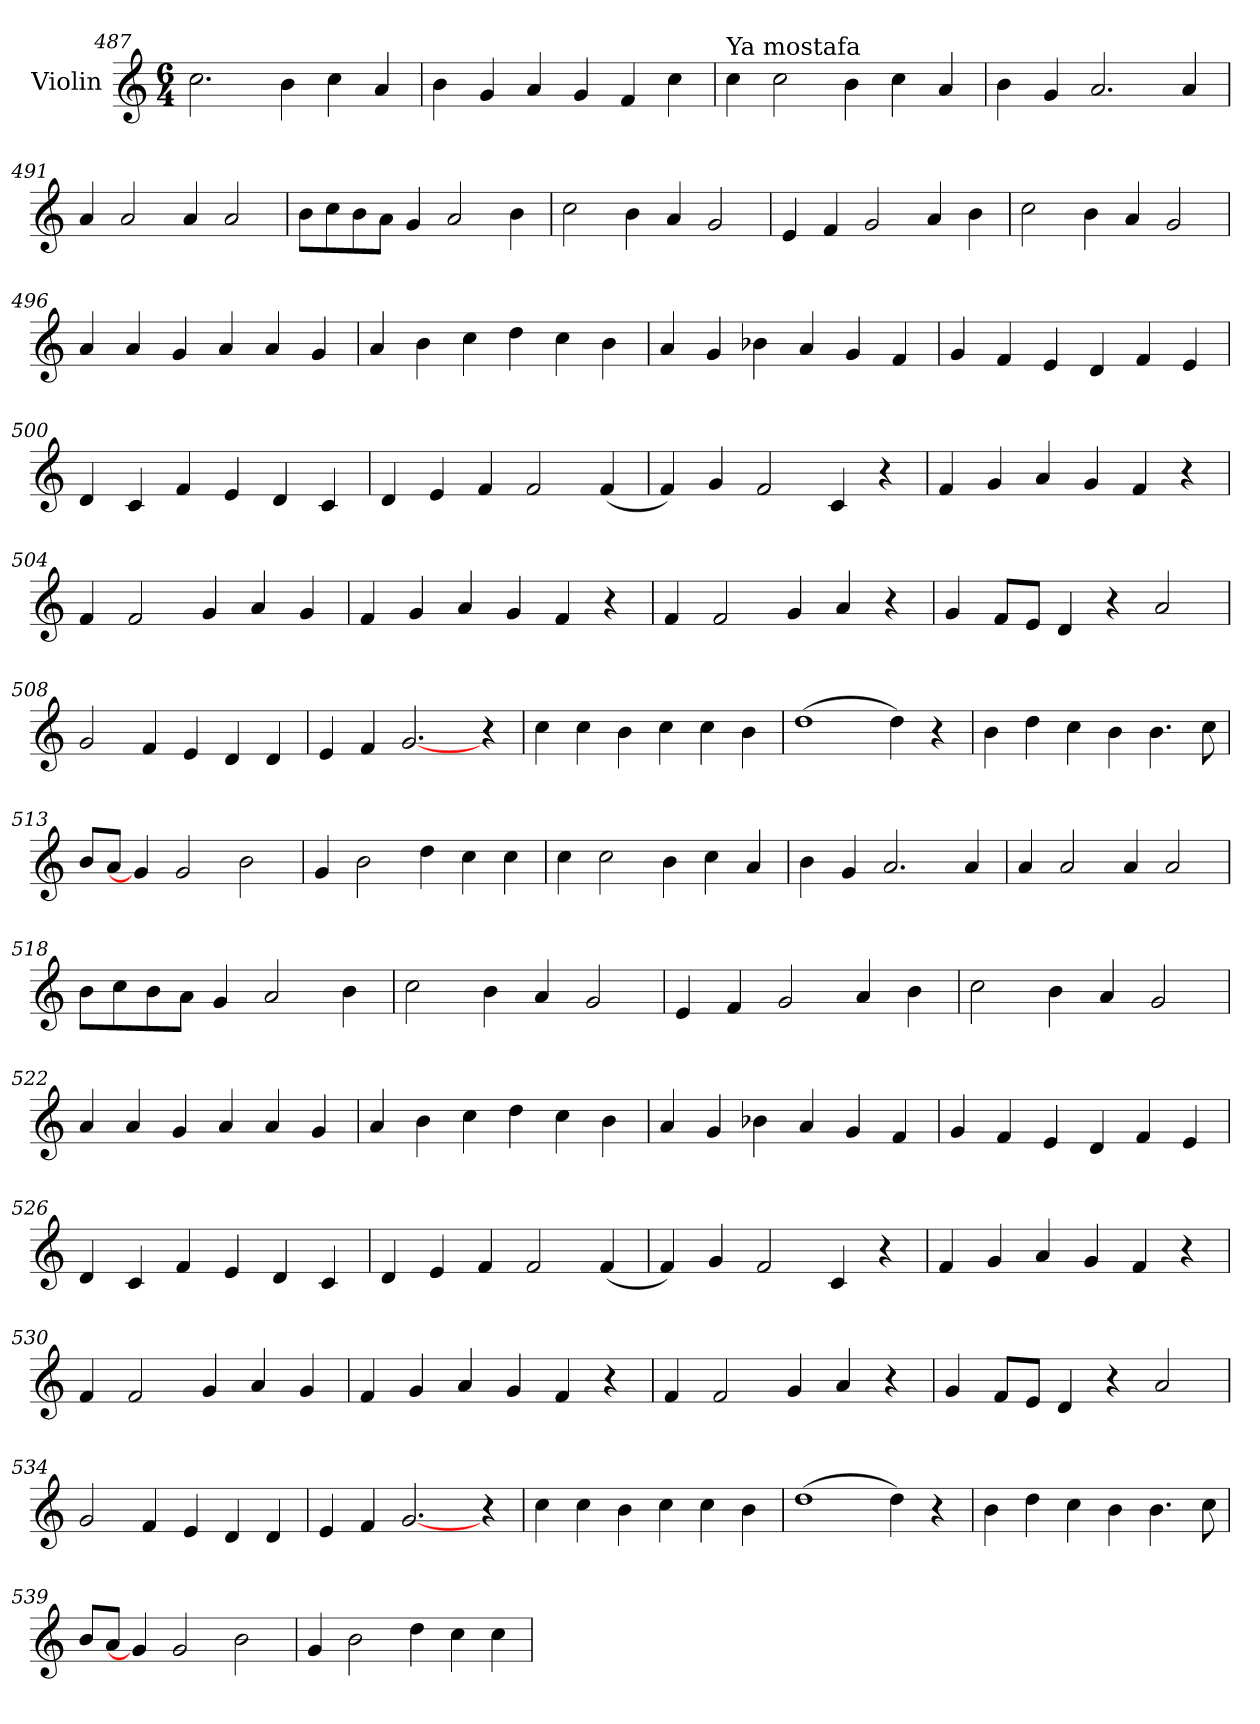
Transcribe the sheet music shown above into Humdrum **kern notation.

**kern
*part1
*staff1
*I"Violin
!!LO:LB:g=z
*clefG2
*k[]
*M6/4
=487
2.cc\
4b\
4cc\
4a/
=488
4b\
4g/
4a/
4g/
4f/
4cc\
=489
*MM120
!LO:TX:a:t=Ya mostafa
4cc\
2cc\
4b\
4cc\
4a/
=490
4b\
4g/
2.a/
4a/
!!LO:LB:g=z
=491
4a/
2a/
4a/
2a/
=492
8b\L
8cc\
8b\
8a\J
4g/
2a/
4b\
=493
2cc\
4b\
4a/
2g/
=494
4e/
4f/
2g/
4a/
4b\
!!LO:PB:g=z
=495
2cc\
4b\
4a/
2g/
=496
4a/
4a/
4g/
4a/
4a/
4g/
=497
4a/
4b\
4cc\
4dd\
4cc\
4b\
=498
4a/
4g/
4b-X\
4a/
4g/
4f/
!!LO:LB:g=z
=499
4g/
4f/
4e/
4d/
4f/
4e/
=500
4d/
4c/
4f/
4e/
4d/
4c/
=501
4d/
4e/
4f/
2f/
(<4f/
=502
4f/)
4g/
2f/
4c/
4r
!!LO:LB:g=z
=503
4f/
4g/
4a/
4g/
4f/
4r
=504
4f/
2f/
4g/
4a/
4g/
=505
4f/
4g/
4a/
4g/
4f/
4r
=506
4f/
2f/
4g/
4a/
4r
!!LO:LB:g=z
=507
4g/
8f/L
8e/J
4d/
4r
2a/
=508
2g/
4f/
4e/
4d/
4d/
=509
4e/
4f/
[2.g/
4r
=510
4cc\
4cc\
4b\
4cc\
4cc\
4b\
!!LO:LB:g=z
=511
(>1dd
4dd\)
4r
=512
4b\
4dd\
4cc\
4b\
4.b\
8cc\
=513
8b/L
8a/J
4g/]
2g/
2b\
=514
4g/
2b\
4dd\
4cc\
4cc\
!!LO:LB:g=z
=515
4cc\
2cc\
4b\
4cc\
4a/
=516
4b\
4g/
2.a/
4a/
=517
4a/
2a/
4a/
2a/
=518
8b\L
8cc\
8b\
8a\J
4g/
2a/
4b\
!!LO:LB:g=z
=519
2cc\
4b\
4a/
2g/
=520
4e/
4f/
2g/
4a/
4b\
=521
2cc\
4b\
4a/
2g/
=522
4a/
4a/
4g/
4a/
4a/
4g/
!!LO:LB:g=z
=523
4a/
4b\
4cc\
4dd\
4cc\
4b\
=524
4a/
4g/
4b-X\
4a/
4g/
4f/
=525
4g/
4f/
4e/
4d/
4f/
4e/
=526
4d/
4c/
4f/
4e/
4d/
4c/
!!LO:PB:g=z
=527
4d/
4e/
4f/
2f/
(<4f/
=528
4f/)
4g/
2f/
4c/
4r
=529
4f/
4g/
4a/
4g/
4f/
4r
=530
4f/
2f/
4g/
4a/
4g/
!!LO:LB:g=z
=531
4f/
4g/
4a/
4g/
4f/
4r
=532
4f/
2f/
4g/
4a/
4r
=533
4g/
8f/L
8e/J
4d/
4r
2a/
=534
2g/
4f/
4e/
4d/
4d/
!!LO:LB:g=z
=535
4e/
4f/
[2.g/
4r
=536
4cc\
4cc\
4b\
4cc\
4cc\
4b\
=537
(>1dd
4dd\)
4r
=538
4b\
4dd\
4cc\
4b\
4.b\
8cc\
!!LO:LB:g=z
=539
8b/L
8a/J
4g/]
2g/
2b\
=540
4g/
2b\
4dd\
4cc\
4cc\
=
*-
